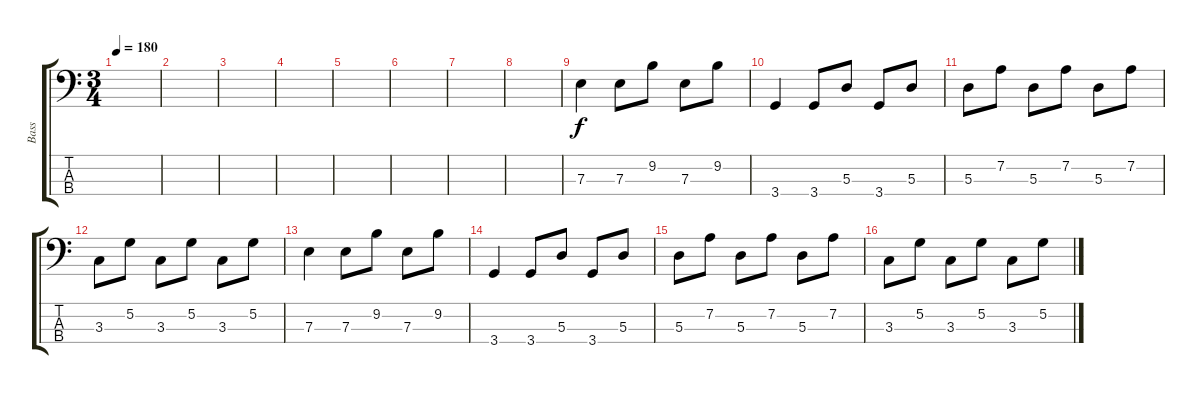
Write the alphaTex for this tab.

\track ("Bass" "Bass") {instrument electricbassfinger}
\staff {score tabs}
\tuning (G2 D2 A1 E1) {hide}
\ts (3 4)
\tempo 180
\tempo 150
\tempo 180
\clef f4
\ks c
|
|
|
|
|
|
|
|
7.3.4 7.3.8 9.2.8 7.3.8 9.2.8 |
3.4.4 3.4.8 5.3.8 3.4.8 5.3.8 |
5.3.8 7.2.8 5.3.8 7.2.8 5.3.8 7.2.8 |
3.3.8 5.2.8 3.3.8 5.2.8 3.3.8 5.2.8 |
7.3.4 7.3.8 9.2.8 7.3.8 9.2.8 |
3.4.4 3.4.8 5.3.8 3.4.8 5.3.8 |
5.3.8 7.2.8 5.3.8 7.2.8 5.3.8 7.2.8 |
3.3.8 5.2.8 3.3.8 5.2.8 3.3.8 5.2.8
